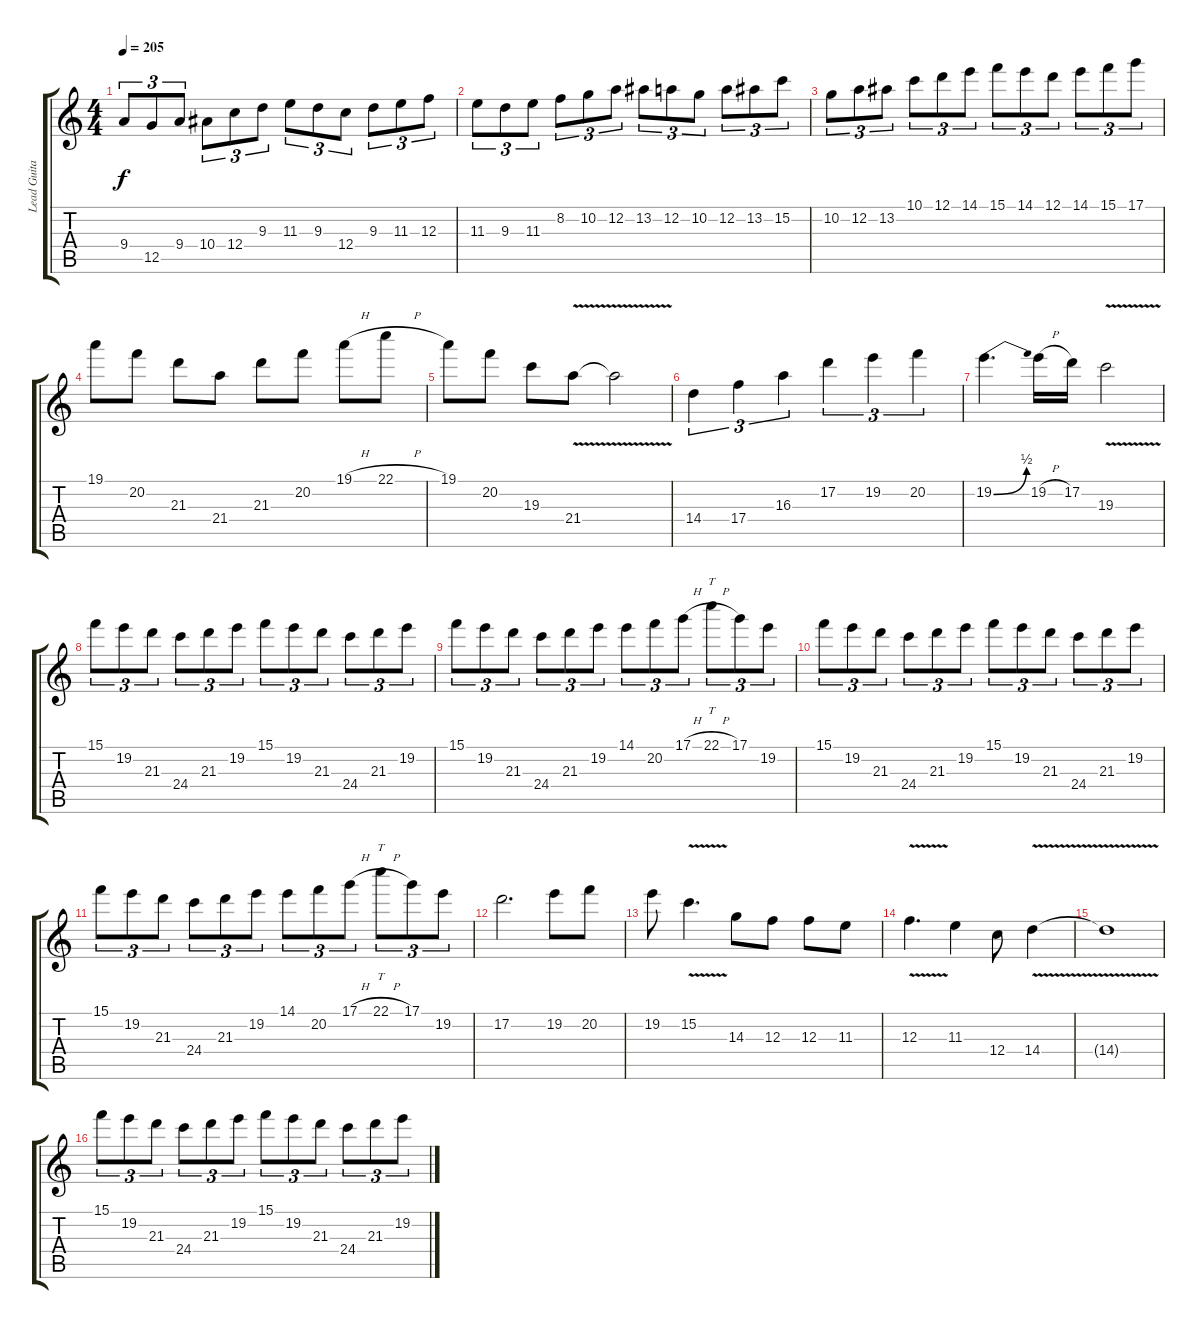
\track ("Lead Guitar" "Lead Guita") {instrument distortionguitar}
\staff {score tabs}
\tuning (D4 A3 F3 C3 G2 D2) {hide}
\ts (4 4)
\tempo 205
\clef g2
\ks c
9.4.8{tu (3 2) dy f} 12.5.8{tu (3 2)} 9.4.8{tu (3 2)} 10.4.8{tu (3 2)} 12.4.8{tu (3 2)} 9.3.8{tu (3 2)} 11.3.8{tu (3 2)} 9.3.8{tu (3 2)} 12.4.8{tu (3 2)} 9.3.8{tu (3 2)} 11.3.8{tu (3 2)} 12.3.8{tu (3 2)} |
11.3.8{tu (3 2)} 9.3.8{tu (3 2)} 11.3.8{tu (3 2)} 8.2.8{tu (3 2)} 10.2.8{tu (3 2)} 12.2.8{tu (3 2)} 13.2.8{tu (3 2)} 12.2.8{tu (3 2)} 10.2.8{tu (3 2)} 12.2.8{tu (3 2)} 13.2.8{tu (3 2)} 15.2.8{tu (3 2)} |
10.2.8{tu (3 2)} 12.2.8{tu (3 2)} 13.2.8{tu (3 2)} 10.1.8{tu (3 2)} 12.1.8{tu (3 2)} 14.1.8{tu (3 2)} 15.1.8{tu (3 2)} 14.1.8{tu (3 2)} 12.1.8{tu (3 2)} 14.1.8{tu (3 2)} 15.1.8{tu (3 2)} 17.1.8{tu (3 2)} |
19.1.8 20.2.8 21.3.8 21.4.8 21.3.8 20.2.8 19.1{h}.8 22.1{h}.8 |
19.1.8 20.2.8 19.3.8 21.4{v}.8 21.4{v t}.2 |
14.4.4{tu (3 2)} 17.4.4{tu (3 2)} 16.3.4{tu (3 2)} 17.2.4{tu (3 2)} 19.2.4{tu (3 2)} 20.2.4{tu (3 2)} |
19.2{be (bend 0 0 60 2)}.4{d} 19.2{h}.16 17.2.16 19.3{v}.2 |
15.1.8{tu (3 2)} 19.2.8{tu (3 2)} 21.3.8{tu (3 2)} 24.4.8{tu (3 2)} 21.3.8{tu (3 2)} 19.2.8{tu (3 2)} 15.1.8{tu (3 2)} 19.2.8{tu (3 2)} 21.3.8{tu (3 2)} 24.4.8{tu (3 2)} 21.3.8{tu (3 2)} 19.2.8{tu (3 2)} |
15.1.8{tu (3 2)} 19.2.8{tu (3 2)} 21.3.8{tu (3 2)} 24.4.8{tu (3 2)} 21.3.8{tu (3 2)} 19.2.8{tu (3 2)} 14.1.8{tu (3 2)} 20.2.8{tu (3 2)} 17.1{h}.8{tu (3 2)} 22.1{h}.8{tt tu (3 2)} 17.1.8{tu (3 2)} 19.2.8{tu (3 2)} |
15.1.8{tu (3 2)} 19.2.8{tu (3 2)} 21.3.8{tu (3 2)} 24.4.8{tu (3 2)} 21.3.8{tu (3 2)} 19.2.8{tu (3 2)} 15.1.8{tu (3 2)} 19.2.8{tu (3 2)} 21.3.8{tu (3 2)} 24.4.8{tu (3 2)} 21.3.8{tu (3 2)} 19.2.8{tu (3 2)} |
15.1.8{tu (3 2)} 19.2.8{tu (3 2)} 21.3.8{tu (3 2)} 24.4.8{tu (3 2)} 21.3.8{tu (3 2)} 19.2.8{tu (3 2)} 14.1.8{tu (3 2)} 20.2.8{tu (3 2)} 17.1{h}.8{tu (3 2)} 22.1{h}.8{tt tu (3 2)} 17.1.8{tu (3 2)} 19.2.8{tu (3 2)} |
17.2.2{d} 19.2.8 20.2.8 |
19.2.8 15.2{v}.4{d} 14.3.8 12.3.8 12.3.8 11.3.8 |
12.3{v}.4{d} 11.3.4 12.4.8 14.4{v}.4 |
14.4{v t}.1 |
15.1.8{tu (3 2)} 19.2.8{tu (3 2)} 21.3.8{tu (3 2)} 24.4.8{tu (3 2)} 21.3.8{tu (3 2)} 19.2.8{tu (3 2)} 15.1.8{tu (3 2)} 19.2.8{tu (3 2)} 21.3.8{tu (3 2)} 24.4.8{tu (3 2)} 21.3.8{tu (3 2)} 19.2.8{tu (3 2)}
